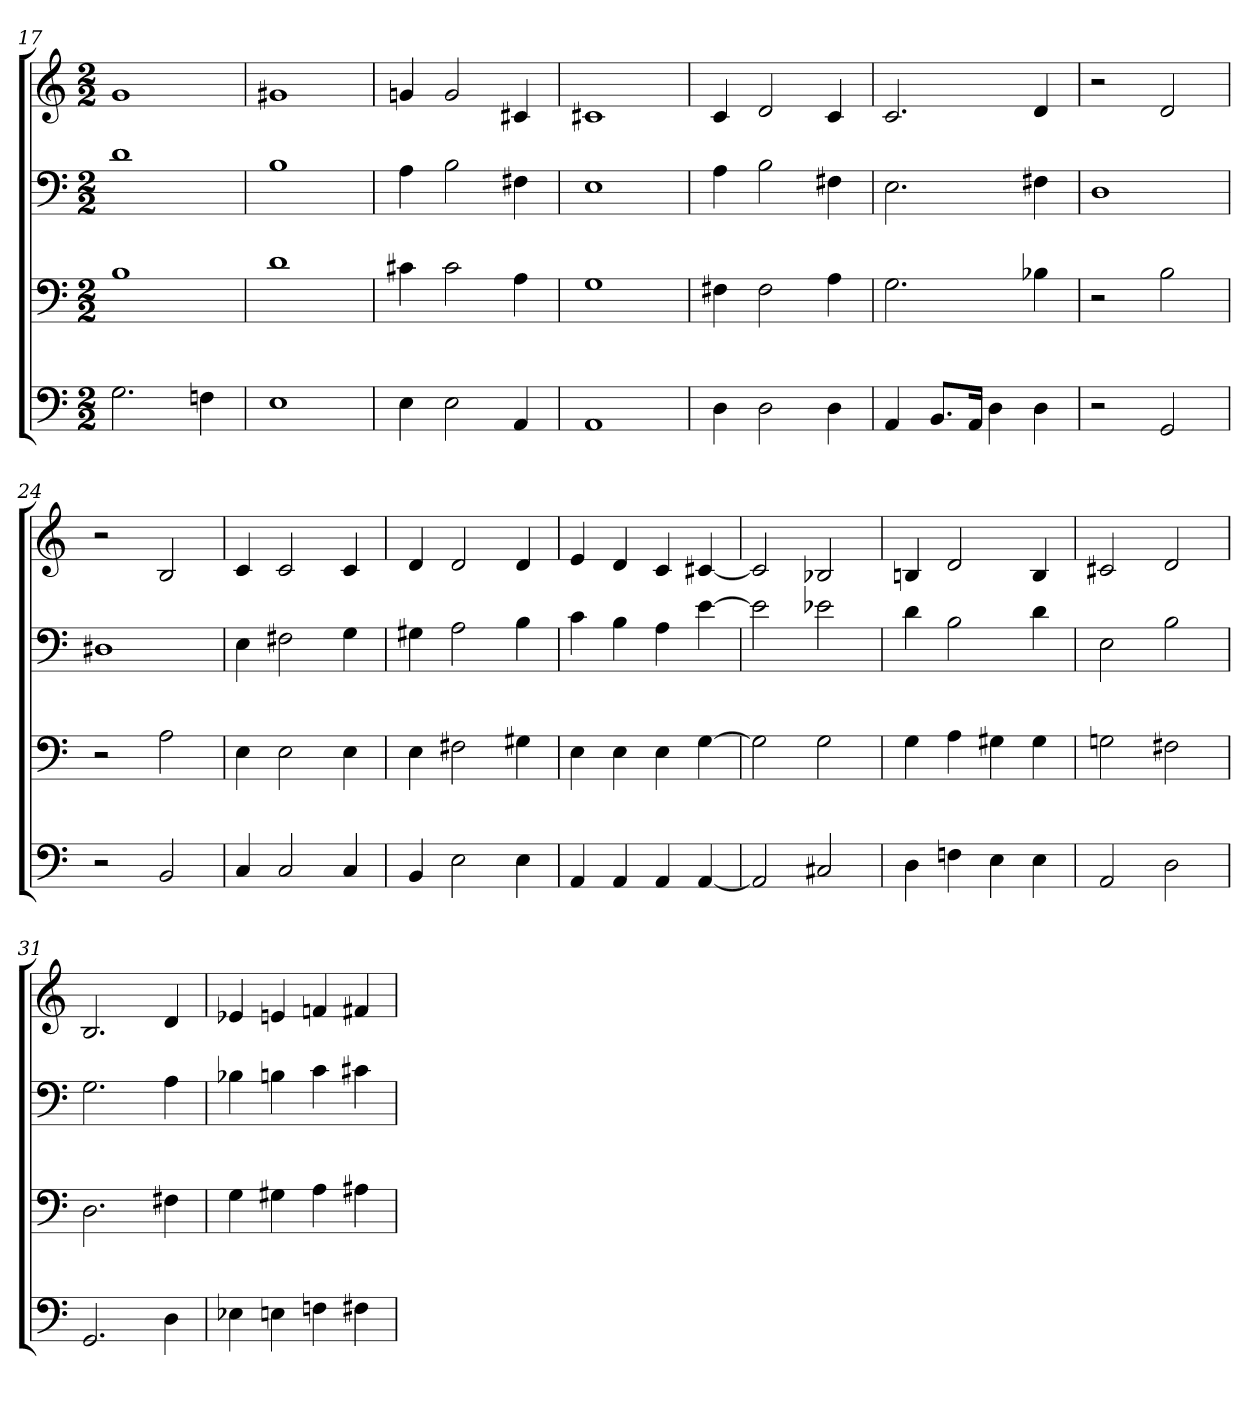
**kern	**kern	**kern	**kern
*part4	*part3	*part2	*part1
*staff4	*staff3	*staff2	*staff1
*M2/2	*M2/2	*M2/2	*M2/2
=17	=17	=17	=17
2.G	1B	1d	1g
4Fn	.	.	.
=18	=18	=18	=18
1E	1d	1B	1g#X
=19	=19	=19	=19
4E	4c#X	4A	4gn
2E	2c#	2B	2g
4AA	4A	4F#X	4c#X
=20	=20	=20	=20
1AA	1G	1E	1c#X
=21	=21	=21	=21
4D	4F#X	4A	4c
2D	2F#	2B	2d
4D	4A	4F#X	4c
=22	=22	=22	=22
4AA	2.G	2.E	2.c
8.BBL	.	.	.
16AAJk	.	.	.
4D	.	.	.
4D	4B-X	4F#X	4d
=23	=23	=23	=23
2r	2r	1D	2r
2GG	2B	.	2d
=24	=24	=24	=24
2r	2r	1D#X	2r
2BB	2A	.	2B
=25	=25	=25	=25
4C	4E	4E	4c
2C	2E	2F#X	2c
4C	4E	4G	4c
=26	=26	=26	=26
4BB	4E	4G#X	4d
2E	2F#X	2A	2d
4E	4G#X	4B	4d
=27	=27	=27	=27
4AA	4E	4c	4e
4AA	4E	4B	4d
4AA	4E	4A	4c
[4AA	[4G	[4e	[4c#X
=28	=28	=28	=28
2AA]	2G]	2e]	2c#]
2C#X	2G	2e-X	2B-X
=29	=29	=29	=29
4D	4G	4d	4Bn
4Fn	4A	2B	2d
4E	4G#X	.	.
4E	4G#	4d	4B
=30	=30	=30	=30
2AA	2Gn	2E	2c#X
2D	2F#X	2B	2d
=31	=31	=31	=31
2.GG	2.D	2.G	2.B
4D	4F#X	4A	4d
=32	=32	=32	=32
4E-X	4G	4B-X	4e-X
4En	4G#X	4Bn	4en
4Fn	4A	4c	4fn
4F#X	4A#X	4c#X	4f#X
=	=	=	=
*-	*-	*-	*-
